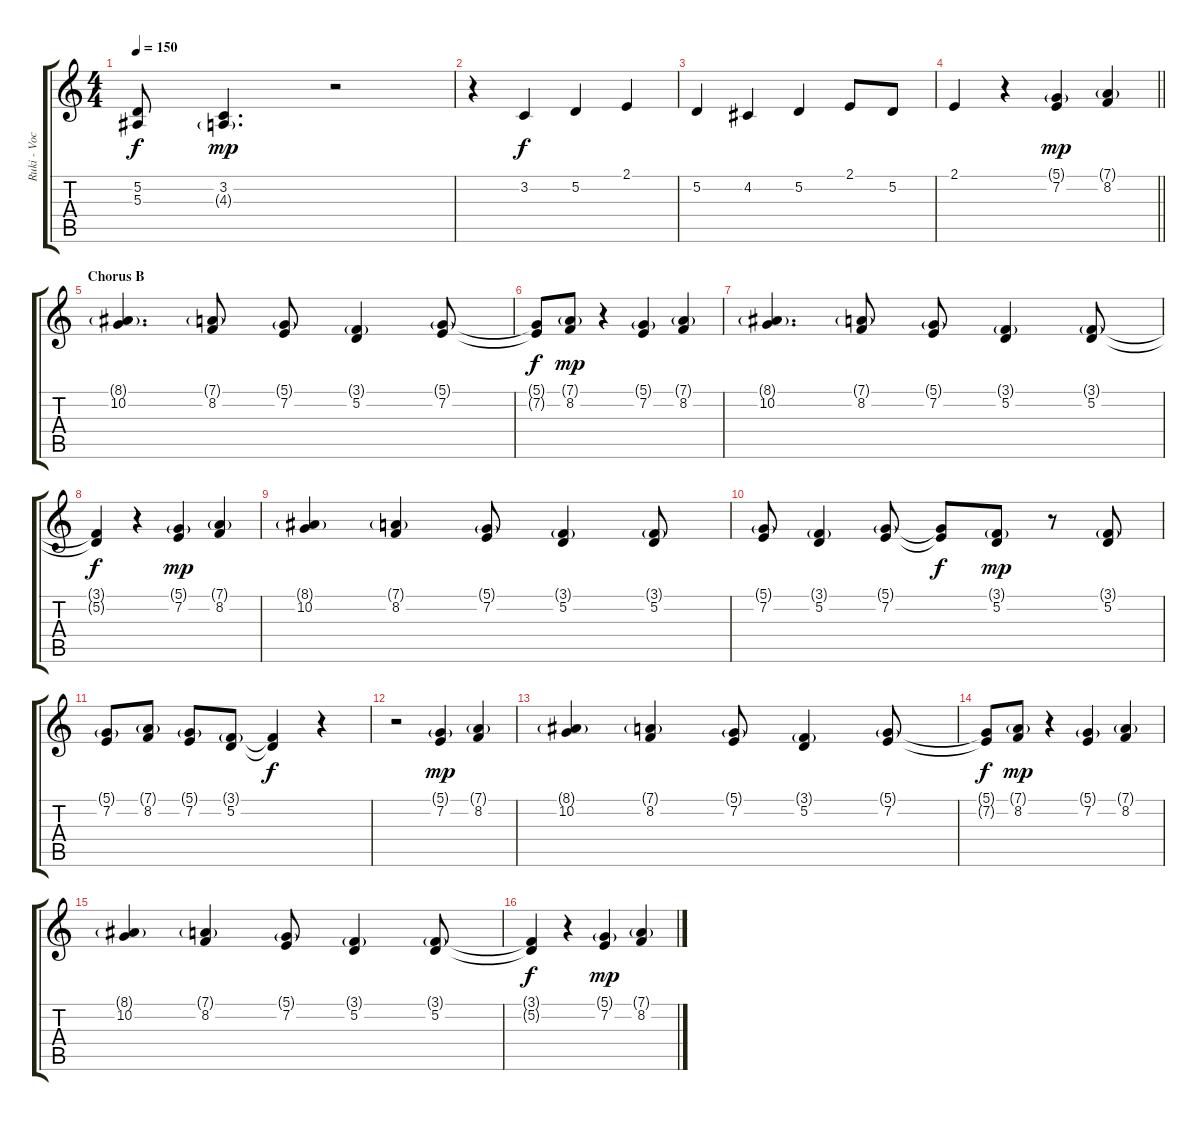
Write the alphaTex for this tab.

\track ("Ruki - Vocals" "Ruki - Voc") {instrument lead6voice}
\staff {score tabs}
\tuning (D4 A3 F3 C3 G2 D2) {hide}
\ts (4 4)
\tempo 150
\clef g2
\ks c
(5.2{t} 5.3{t}).8{dy f} (3.2 4.3{g}).4{d dy mp} r.2 |
r.4 3.2.4{dy f} 5.2.4 2.1.4 |
5.2.4 4.2.4 5.2.4 2.1.8 5.2.8 |
\barLineRight lightlight
2.1.4 r.4 (5.1{g} 7.2).4{dy mp} (7.1{g} 8.2).4 |
\section ("" "Chorus B")
(8.1{g} 10.2).4{d} (7.1{g} 8.2).8 (5.1{g} 7.2).8 (3.1{g} 5.2).4 (5.1{g} 7.2).8 |
(5.1{t} 7.2{t}).8{dy f} (7.1{g} 8.2).8{dy mp} r.4 (5.1{g} 7.2).4 (7.1{g} 8.2).4 |
(8.1{g} 10.2).4{d} (7.1{g} 8.2).8 (5.1{g} 7.2).8 (3.1{g} 5.2).4 (3.1{g} 5.2).8 |
(3.1{t} 5.2{t}).4{dy f} r.4 (5.1{g} 7.2).4{dy mp} (7.1{g} 8.2).4 |
(8.1{g} 10.2).4 (7.1{g} 8.2).4 (5.1{g} 7.2).8 (3.1{g} 5.2).4 (3.1{g} 5.2).8 |
(5.1{g} 7.2).8 (3.1{g} 5.2).4 (5.1{g} 7.2).8 (5.1{t} 7.2{t}).8{dy f} (3.1{g} 5.2).8{dy mp} r.8 (3.1{g} 5.2).8 |
(5.1{g} 7.2).8 (7.1{g} 8.2).8 (5.1{g} 7.2).8 (3.1{g} 5.2).8 (3.1{t} 5.2{t}).4{dy f} r.4 |
r.2 (5.1{g} 7.2).4{dy mp} (7.1{g} 8.2).4 |
(8.1{g} 10.2).4 (7.1{g} 8.2).4 (5.1{g} 7.2).8 (3.1{g} 5.2).4 (5.1{g} 7.2).8 |
(5.1{t} 7.2{t}).8{dy f} (7.1{g} 8.2).8{dy mp} r.4 (5.1{g} 7.2).4 (7.1{g} 8.2).4 |
(8.1{g} 10.2).4 (7.1{g} 8.2).4 (5.1{g} 7.2).8 (3.1{g} 5.2).4 (3.1{g} 5.2).8 |
(3.1{t} 5.2{t}).4{dy f} r.4 (5.1{g} 7.2).4{dy mp} (7.1{g} 8.2).4
